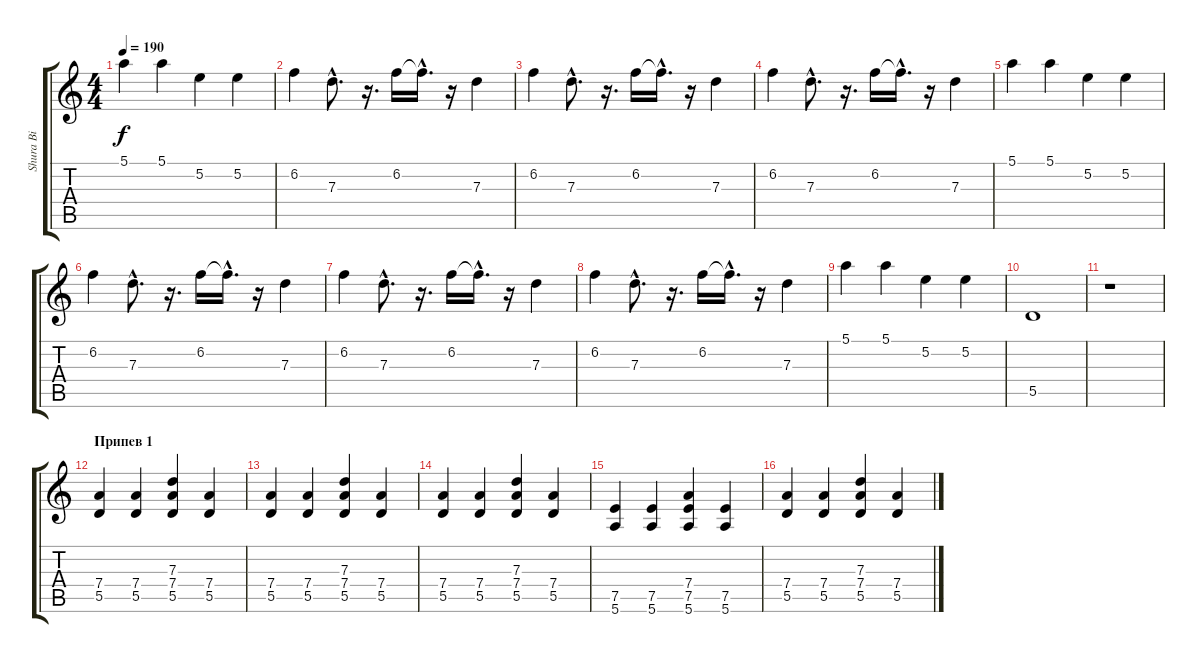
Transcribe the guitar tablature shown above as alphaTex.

\track ("Shura Bi" "Shura Bi") {instrument distortionguitar}
\staff {score tabs}
\tuning (E4 B3 G3 D3 A2 E2) {hide}
\ts (4 4)
\tempo 190
\clef g2
\ks c
5.1.4{dy f} 5.1.4 5.2.4 5.2.4 |
6.2.4 7.3{hac}.8{d} r.16{d} 6.2.16 6.2{hac t}.16{d} r.16 7.3.4 |
6.2.4 7.3{hac}.8{d} r.16{d} 6.2.16 6.2{hac t}.16{d} r.16 7.3.4 |
6.2.4 7.3{hac}.8{d} r.16{d} 6.2.16 6.2{hac t}.16{d} r.16 7.3.4 |
5.1.4 5.1.4 5.2.4 5.2.4 |
6.2.4 7.3{hac}.8{d} r.16{d} 6.2.16 6.2{hac t}.16{d} r.16 7.3.4 |
6.2.4 7.3{hac}.8{d} r.16{d} 6.2.16 6.2{hac t}.16{d} r.16 7.3.4 |
6.2.4 7.3{hac}.8{d} r.16{d} 6.2.16 6.2{hac t}.16{d} r.16 7.3.4 |
5.1.4 5.1.4 5.2.4 5.2.4 |
5.5.1 |
r.1 |
\section ("" "Припев 1")
(7.4 5.5).4 (7.4 5.5).4 (7.3 7.4 5.5).4 (7.4 5.5).4 |
(7.4 5.5).4 (7.4 5.5).4 (7.3 7.4 5.5).4 (7.4 5.5).4 |
(7.4 5.5).4 (7.4 5.5).4 (7.3 7.4 5.5).4 (7.4 5.5).4 |
(7.5 5.6).4 (7.5 5.6).4 (7.4 7.5 5.6).4 (7.5 5.6).4 |
(7.4 5.5).4 (7.4 5.5).4 (7.3 7.4 5.5).4 (7.4 5.5).4
